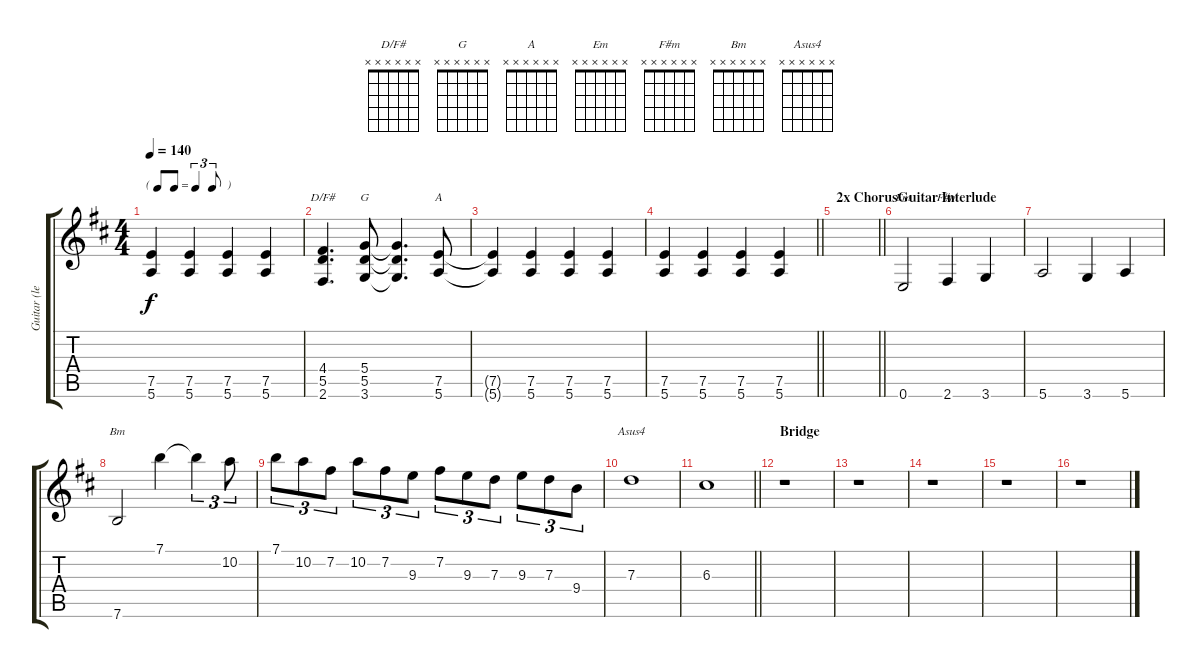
\track ("Guitar (left)" "Guitar (le") {instrument overdrivenguitar}
\staff {score tabs}
\tuning (E4 B3 G3 D3 A2 E2) {hide}
\chord ("D/F#" x x x x x x)
\chord ("G" x x x x x x)
\chord ("A" x x x x x x)
\chord ("Em" x x x x x x)
\chord ("F#m" x x x x x x)
\chord ("Bm" x x x x x x)
\chord ("Asus4" x x x x x x)
\ts (4 4)
\tf triplet8th
\tempo 140
\clef g2
\ks d
(7.5{t} 5.6{t}).4{dy f} (7.5 5.6).4 (7.5 5.6).4 (7.5 5.6).4 |
(4.4 5.5 2.6).4{d ch "D/F#"} (5.4 5.5 3.6).8{ch "G"} (5.4{t} 5.5{t} 3.6{t}).4{d} (7.5 5.6).8{ch "A"} |
(7.5{t} 5.6{t}).4 (7.5 5.6).4 (7.5 5.6).4 (7.5 5.6).4 |
\barLineRight lightlight
(7.5 5.6).4 (7.5 5.6).4 (7.5 5.6).4 (7.5 5.6).4 |
\section ("" "2x Chorus")
\barLineRight lightlight
|
\section ("" "Guitar Interlude")
0.6.2{ch "Em"} 2.6.4{ch "F#m"} 3.6.4 |
5.6.2 3.6.4 5.6.4 |
7.6.2{ch "Bm"} 7.1.4 7.1{t}.4{tu (3 2)} 10.2.8{tu (3 2)} |
7.1.8{tu (3 2)} 10.2.8{tu (3 2)} 7.2.8{tu (3 2)} 10.2.8{tu (3 2)} 7.2.8{tu (3 2)} 9.3.8{tu (3 2)} 7.2.8{tu (3 2)} 9.3.8{tu (3 2)} 7.3.8{tu (3 2)} 9.3.8{tu (3 2)} 7.3.8{tu (3 2)} 9.4.8{tu (3 2)} |
7.3.1{ch "Asus4"} |
\barLineRight lightlight
6.3.1 |
\section ("" "Bridge")
r.1 |
r.1 |
r.1 |
r.1 |
r.1
